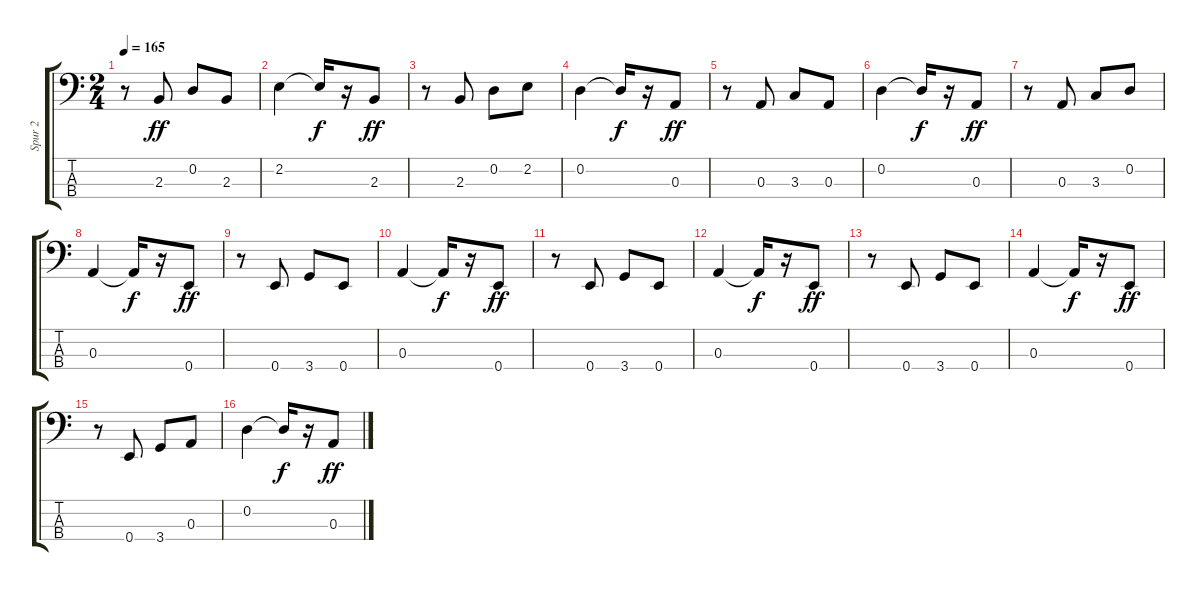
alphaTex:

\track ("Spur 2" "Spur 2") {instrument electricguitarjazz}
\staff {score tabs}
\tuning (G2 D2 A1 E1) {hide}
\ts (2 4)
\tempo 165
\clef f4
\ks c
r.8{dy ff} 2.3.8 0.2.8 2.3.8 |
2.2.4 2.2{t}.16{dy f} r.16 2.3.8{dy ff} |
r.8 2.3.8 0.2.8 2.2.8 |
0.2.4 0.2{t}.16{dy f} r.16 0.3.8{dy ff} |
r.8 0.3.8 3.3.8 0.3.8 |
0.2.4 0.2{t}.16{dy f} r.16 0.3.8{dy ff} |
r.8 0.3.8 3.3.8 0.2.8 |
0.3.4 0.3{t}.16{dy f} r.16 0.4.8{dy ff} |
r.8 0.4.8 3.4.8 0.4.8 |
0.3.4 0.3{t}.16{dy f} r.16 0.4.8{dy ff} |
r.8 0.4.8 3.4.8 0.4.8 |
0.3.4 0.3{t}.16{dy f} r.16 0.4.8{dy ff} |
r.8 0.4.8 3.4.8 0.4.8 |
0.3.4 0.3{t}.16{dy f} r.16 0.4.8{dy ff} |
r.8 0.4.8 3.4.8 0.3.8 |
0.2.4 0.2{t}.16{dy f} r.16 0.3.8{dy ff}
